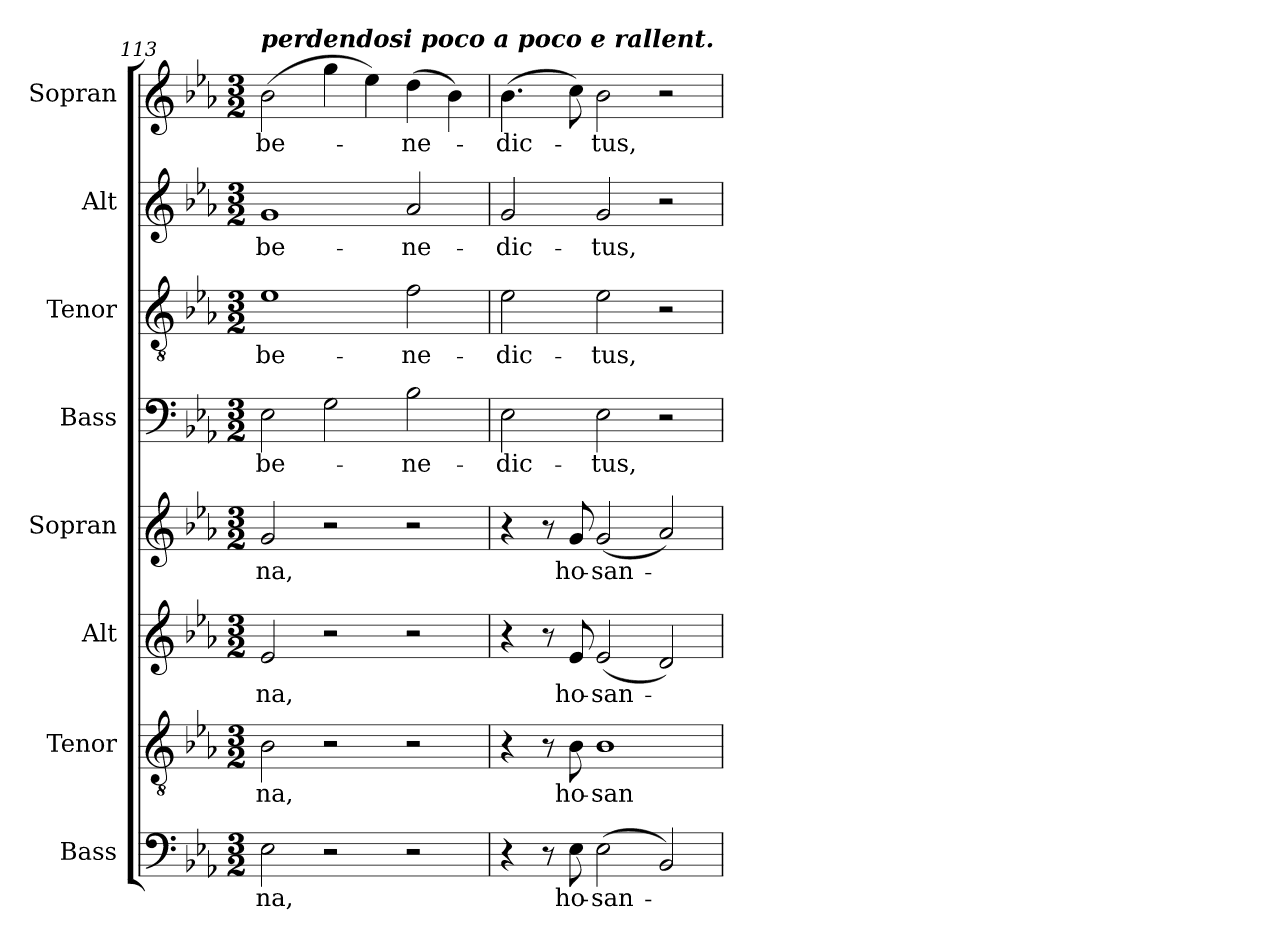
**kern	**text	**kern	**text	**kern	**text	**kern	**text	**kern	**text	**kern	**text	**kern	**text	**kern	**text
*part8	*part8	*part7	*part7	*part6	*part6	*part5	*part5	*part4	*part4	*part3	*part3	*part2	*part2	*part1	*part1
*staff8	*staff8	*staff7	*staff7	*staff6	*staff6	*staff5	*staff5	*staff4	*staff4	*staff3	*staff3	*staff2	*staff2	*staff1	*staff1
*I"Bass	*	*I"Tenor	*	*I"Alt	*	*I"Sopran	*	*I"Bass	*	*I"Tenor	*	*I"Alt	*	*I"Sopran	*
*I'B.	*	*I'T.	*	*I'A.	*	*I'S.	*	*I'B.	*	*I'T.	*	*I'A.	*	*I'S.	*
*clefF4	*	*clefGv2	*	*clefG2	*	*clefG2	*	*clefF4	*	*clefGv2	*	*clefG2	*	*clefG2	*
*k[b-e-a-]	*	*k[b-e-a-]	*	*k[b-e-a-]	*	*k[b-e-a-]	*	*k[b-e-a-]	*	*k[b-e-a-]	*	*k[b-e-a-]	*	*k[b-e-a-]	*
*E-:	*	*E-:	*	*E-:	*	*E-:	*	*E-:	*	*E-:	*	*E-:	*	*E-:	*
*M3/2	*	*M3/2	*	*M3/2	*	*M3/2	*	*M3/2	*	*M3/2	*	*M3/2	*	*M3/2	*
=113	=113	=113	=113	=113	=113	=113	=113	=113	=113	=113	=113	=113	=113	=113	=113
!	!	!	!	!	!	!	!	!	!	!	!	!	!	!LO:TX:a:Bi:t=perdendosi poco a poco e rallent.	!
!	!LO:LY:b	!	!LO:LY:b	!	!LO:LY:b	!	!LO:LY:b	!	!LO:LY:b	!	!LO:LY:b	!	!LO:LY:b	!	!LO:LY:b
2E-\	-na,	2B-\	-na,	2e-/	-na,	2g/	-na,	2E-\	be-	1e-	be-	1g	be-	(>2b-\	be-
2r	.	2r	.	2r	.	2r	.	2G\	.	.	.	.	.	4gg\	.
.	.	.	.	.	.	.	.	.	.	.	.	.	.	4ee-\)	.
!	!	!	!	!	!	!	!	!	!LO:LY:b	!	!LO:LY:b	!	!LO:LY:b	!	!LO:LY:b
2r	.	2r	.	2r	.	2r	.	2B-\	-ne-	2f\	-ne-	2a-/	-ne-	(>4dd\	-ne-
.	.	.	.	.	.	.	.	.	.	.	.	.	.	4b-\)	.
=114	=114	=114	=114	=114	=114	=114	=114	=114	=114	=114	=114	=114	=114	=114	=114
!	!	!	!	!	!	!	!	!	!LO:LY:b	!	!LO:LY:b	!	!LO:LY:b	!	!LO:LY:b
4r	.	4r	.	4r	.	4r	.	2E-\	-dic-	2e-\	-dic-	2g/	-dic-	(>4.b-\	-dic-
8r	.	8r	.	8r	.	8r	.	.	.	.	.	.	.	.	.
!	!LO:LY:b	!	!LO:LY:b	!	!LO:LY:b	!	!LO:LY:b	!	!	!	!	!	!	!	!
8E-\	ho-	8B-\	ho-	8e-/	ho-	8g/	ho-	.	.	.	.	.	.	8cc\)	.
!	!LO:LY:b	!	!LO:LY:b	!	!LO:LY:b	!	!LO:LY:b	!	!LO:LY:b	!	!LO:LY:b	!	!LO:LY:b	!	!LO:LY:b
(>2E-\	-san-	1B-	-san-	(<2e-/	-san-	(<2g/	-san-	2E-\	-tus,	2e-\	-tus,	2g/	-tus,	2b-\	-tus,
2BB-/)	.	.	.	2d/)	.	2a-/)	.	2r	.	2r	.	2r	.	2r	.
=	=	=	=	=	=	=	=	=	=	=	=	=	=	=	=
*-	*-	*-	*-	*-	*-	*-	*-	*-	*-	*-	*-	*-	*-	*-	*-
